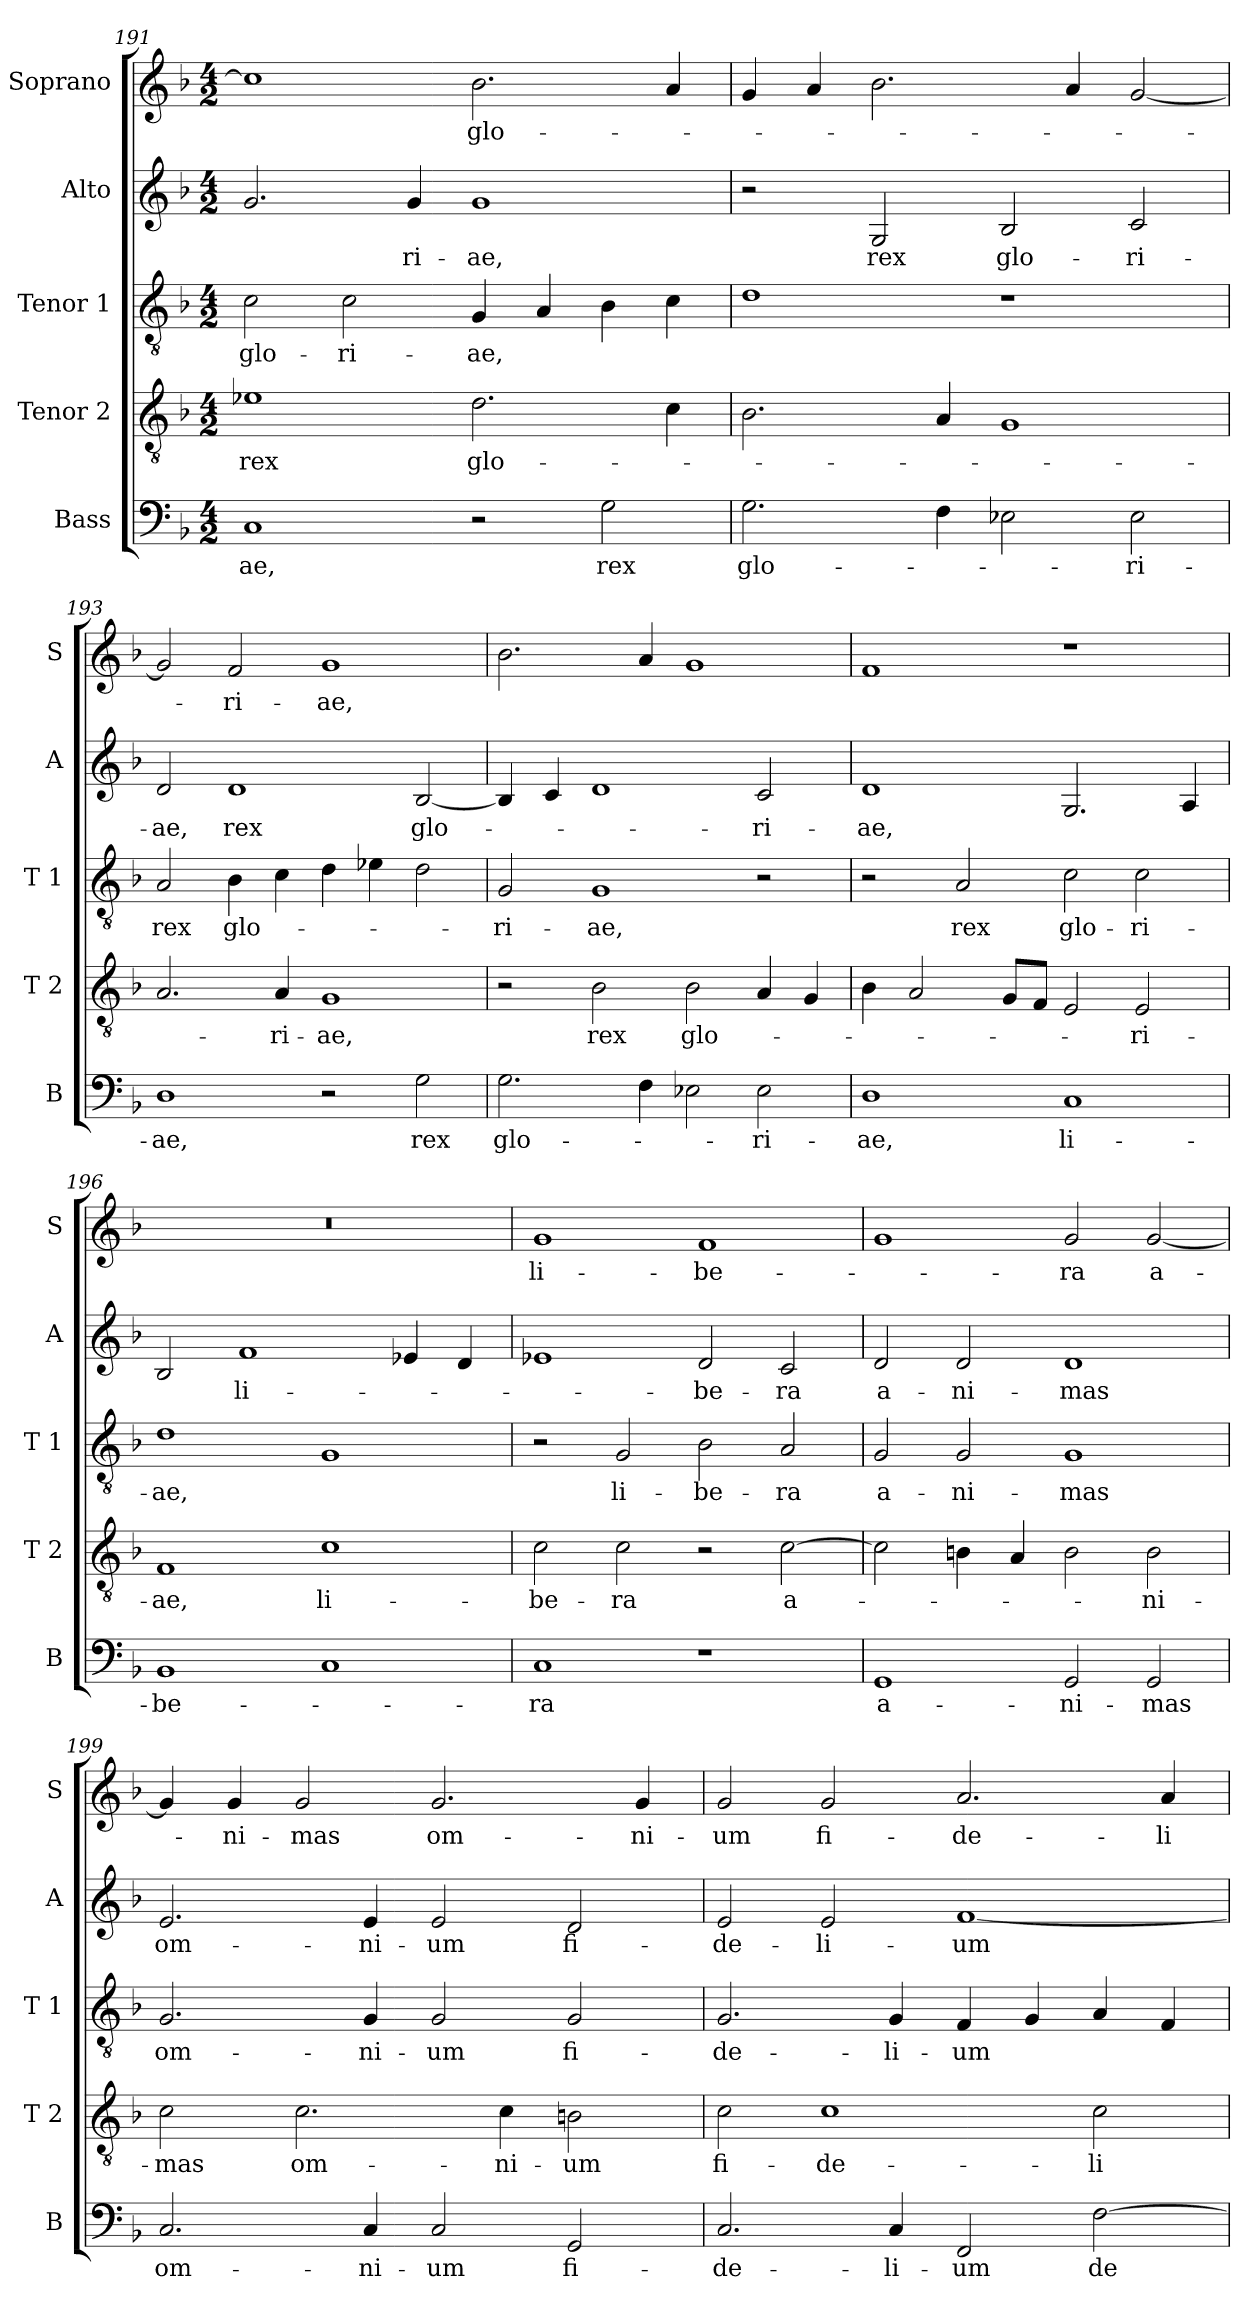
**kern	**text	**kern	**text	**kern	**text	**kern	**text	**kern	**text
*part5	*part5	*part4	*part4	*part3	*part3	*part2	*part2	*part1	*part1
*staff5	*staff5	*staff4	*staff4	*staff3	*staff3	*staff2	*staff2	*staff1	*staff1
*I"Bass	*	*I"Tenor 2	*	*I"Tenor 1	*	*I"Alto	*	*I"Soprano	*
*I'B	*	*I'T 2	*	*I'T 1	*	*I'A	*	*I'S	*
*clefF4	*	*clefGv2	*	*clefGv2	*	*clefG2	*	*clefG2	*
*k[b-]	*	*k[b-]	*	*k[b-]	*	*k[b-]	*	*k[b-]	*
*F:	*	*F:	*	*F:	*	*F:	*	*F:	*
*M4/2	*	*M4/2	*	*M4/2	*	*M4/2	*	*M4/2	*
=191	=191	=191	=191	=191	=191	=191	=191	=191	=191
!	!LO:LY:b:cj	!	!LO:LY:b:cj	!	!LO:LY:b:cj	!	!	!	!
1C	-ae,	1e-X	rex	2c\	glo-	2.g/	.	1cc]	.
!	!	!	!	!	!LO:LY:b:cj	!	!	!	!
.	.	.	.	2c\	-ri-	.	.	.	.
!	!	!	!	!	!	!	!LO:LY:b:cj	!	!
.	.	.	.	.	.	4g/	-ri-	.	.
!	!	!	!LO:LY:b:cj	!	!LO:LY:b:cj	!	!LO:LY:b:cj	!	!LO:LY:b:cj
2r	.	2.d\	glo-	4G/	-ae,	1g	-ae,	2.b-\	glo-
.	.	.	.	4A/	.	.	.	.	.
!	!LO:LY:b:cj	!	!	!	!	!	!	!	!
2G\	rex	.	.	4B-\	.	.	.	.	.
.	.	4c\	.	4c\	.	.	.	4a/	.
=192	=192	=192	=192	=192	=192	=192	=192	=192	=192
!	!LO:LY:b:cj	!	!	!	!	!	!	!	!
2.G\	glo-	2.B-\	.	1d	.	2r	.	4g/	.
.	.	.	.	.	.	.	.	4a/	.
!	!	!	!	!	!	!	!LO:LY:b:cj	!	!
.	.	.	.	.	.	2G/	rex	2.b-\	.
4F\	.	4A/	.	.	.	.	.	.	.
!	!	!	!	!	!	!	!LO:LY:b:cj	!	!
2E-X\	.	1G	.	1r	.	2B-/	glo-	.	.
.	.	.	.	.	.	.	.	4a/	.
!	!LO:LY:b:cj	!	!	!	!	!	!LO:LY:b:cj	!	!
2E-\	-ri-	.	.	.	.	2c/	-ri-	[<2g/	.
=193	=193	=193	=193	=193	=193	=193	=193	=193	=193
!	!LO:LY:b:cj	!	!	!	!LO:LY:b:cj	!	!LO:LY:b:cj	!	!
1D	-ae,	2.A/	.	2A/	rex	2d/	-ae,	2g/]	.
!	!	!	!	!	!LO:LY:b:cj	!	!LO:LY:b:cj	!	!LO:LY:b:cj
.	.	.	.	4B-\	glo-	1d	rex	2f/	-ri-
!	!	!	!LO:LY:b	!	!	!	!	!	!
.	.	4A/	-ri-	4c\	.	.	.	.	.
!	!	!	!LO:LY:b:rj	!	!	!	!	!	!LO:LY:b:cj
2r	.	1G	-ae,	4d\	.	.	.	1g	-ae,
.	.	.	.	4e-X\	.	.	.	.	.
!	!LO:LY:b:cj	!	!	!	!	!	!LO:LY:b:cj	!	!
2G\	rex	.	.	2d\	.	[<2B-/	glo-	.	.
=194	=194	=194	=194	=194	=194	=194	=194	=194	=194
!	!LO:LY:b:cj	!	!	!	!LO:LY:b:cj	!	!	!	!
2.G\	glo-	2r	.	2G/	-ri-	4B-/]	.	2.b-\	.
.	.	.	.	.	.	4c/	.	.	.
!	!	!	!LO:LY:b:cj	!	!LO:LY:b:cj	!	!	!	!
.	.	2B-\	rex	1G	-ae,	1d	.	.	.
4F\	.	.	.	.	.	.	.	4a/	.
!	!	!	!LO:LY:b:cj	!	!	!	!	!	!
2E-X\	.	2B-\	glo-	.	.	.	.	1g	.
!	!LO:LY:b:cj	!	!	!	!	!	!LO:LY:b:cj	!	!
2E-\	-ri-	4A/	.	2r	.	2c/	-ri-	.	.
.	.	4G/	.	.	.	.	.	.	.
!!LO:PB:g=z
=195	=195	=195	=195	=195	=195	=195	=195	=195	=195
!	!LO:LY:b:cj	!	!	!	!	!	!LO:LY:b:cj	!	!
1D	-ae,	4B-\	.	2r	.	1d	-ae,	1f	.
.	.	2A/	.	.	.	.	.	.	.
!	!	!	!	!	!LO:LY:b:cj	!	!	!	!
.	.	.	.	2A/	rex	.	.	.	.
.	.	8G/L	.	.	.	.	.	.	.
.	.	8F/J	.	.	.	.	.	.	.
!	!LO:LY:b:rj	!	!	!	!LO:LY:b:cj	!	!	!	!
1C	li-	2E/	.	2c\	glo-	2.G/	.	1r	.
!	!	!	!LO:LY:b:cj	!	!LO:LY:b:cj	!	!	!	!
.	.	2E/	-ri-	2c\	-ri-	.	.	.	.
.	.	.	.	.	.	4A/	.	.	.
=196	=196	=196	=196	=196	=196	=196	=196	=196	=196
!	!LO:LY:b:cj	!	!LO:LY:b:cj	!	!LO:LY:b:cj	!	!	!LO:N:vis=1	!
1BB-	-be-	1F	-ae,	1d	-ae,	2B-/	.	0r	.
!	!	!	!	!	!	!	!LO:LY:b:rj	!	!
.	.	.	.	.	.	1f	li-	.	.
!	!	!	!LO:LY:b:rj	!	!	!	!	!	!
1C	.	1c	li-	1G	.	.	.	.	.
.	.	.	.	.	.	4e-X/	.	.	.
.	.	.	.	.	.	4d/	.	.	.
=197	=197	=197	=197	=197	=197	=197	=197	=197	=197
!	!LO:LY:b:cj	!	!LO:LY:b:cj	!	!	!	!	!	!LO:LY:b:rj
1C	-ra	2c\	-be-	2r	.	1e-X	.	1g	li-
!	!	!	!LO:LY:b:cj	!	!LO:LY:b:cj	!	!	!	!
.	.	2c\	-ra	2G/	li-	.	.	.	.
!	!	!	!	!	!LO:LY:b:cj	!	!LO:LY:b:cj	!	!LO:LY:b:cj
1r	.	2r	.	2B-\	-be-	2d/	-be-	1f	-be-
!	!	!	!LO:LY:b:cj	!	!LO:LY:b:cj	!	!LO:LY:b:cj	!	!
.	.	[>2c\	a-	2A/	-ra	2c/	-ra	.	.
=198	=198	=198	=198	=198	=198	=198	=198	=198	=198
!	!LO:LY:b:rj	!	!	!	!LO:LY:b:cj	!	!LO:LY:b:cj	!	!
1GG	a-	2c\]	.	2G/	a-	2d/	a-	1g	.
!	!	!	!	!	!LO:LY:b:cj	!	!LO:LY:b:cj	!	!
.	.	4Bn\	.	2G/	-ni-	2d/	-ni-	.	.
.	.	4A/	.	.	.	.	.	.	.
!	!LO:LY:b:cj	!	!	!	!LO:LY:b:cj	!	!LO:LY:b:cj	!	!LO:LY:b:cj
2GG/	-ni-	2B\	.	1G	-mas	1d	-mas	2g/	-ra
!	!LO:LY:b:cj	!	!LO:LY:b:cj	!	!	!	!	!	!LO:LY:b:cj
2GG/	-mas	2B\	-ni-	.	.	.	.	[<2g/	a-
=199	=199	=199	=199	=199	=199	=199	=199	=199	=199
!	!LO:LY:b:cj	!	!LO:LY:b:cj	!	!LO:LY:b:cj	!	!LO:LY:b:cj	!	!
2.C/	om-	2c\	-mas	2.G/	om-	2.e/	om-	4g/]	.
!	!	!	!	!	!	!	!	!	!LO:LY:b
.	.	.	.	.	.	.	.	4g/	-ni-
!	!	!	!LO:LY:b:cj	!	!	!	!	!	!LO:LY:b:rj
.	.	2.c\	om-	.	.	.	.	2g/	-mas
!	!LO:LY:b:cj	!	!	!	!LO:LY:b:cj	!	!LO:LY:b:cj	!	!
4C/	-ni-	.	.	4G/	-ni-	4e/	-ni-	.	.
!	!LO:LY:b:cj	!	!	!	!LO:LY:b:cj	!	!LO:LY:b:cj	!	!LO:LY:b:cj
2C/	-um	.	.	2G/	-um	2e/	-um	2.g/	om-
!	!	!	!LO:LY:b:cj	!	!	!	!	!	!
.	.	4c\	-ni-	.	.	.	.	.	.
!	!LO:LY:b:cj	!	!LO:LY:b:cj	!	!LO:LY:b:cj	!	!LO:LY:b:cj	!	!
2GG/	fi-	2Bn\	-um	2G/	fi-	2d/	fi-	.	.
!	!	!	!	!	!	!	!	!	!LO:LY:b:cj
.	.	.	.	.	.	.	.	4g/	-ni-
!!LO:LB:g=z
=200	=200	=200	=200	=200	=200	=200	=200	=200	=200
!	!LO:LY:b:cj	!	!LO:LY:b:cj	!	!LO:LY:b:cj	!	!LO:LY:b:cj	!	!LO:LY:b:cj
2.C/	-de-	2c\	fi-	2.G/	-de-	2e/	-de-	2g/	-um
!	!	!	!LO:LY:b:cj	!	!	!	!LO:LY:b:cj	!	!LO:LY:b:cj
.	.	1c	-de-	.	.	2e/	-li-	2g/	fi-
!	!LO:LY:b:cj	!	!	!	!LO:LY:b:cj	!	!	!	!
4C/	-li-	.	.	4G/	-li-	.	.	.	.
!	!LO:LY:b:cj	!	!	!	!LO:LY:b	!	!LO:LY:b:cj	!	!LO:LY:b:cj
2FF/	-um	.	.	4F/	-um	[<1f	-um	2.a/	-de-
.	.	.	.	4G/	.	.	.	.	.
!	!LO:LY:b:cj	!	!LO:LY:b:cj	!	!	!	!	!	!
[>2F\	de-	2c\	-li-	4A/	.	.	.	.	.
!	!	!	!	!	!	!	!	!	!LO:LY:b:cj
.	.	.	.	4F/	.	.	.	4a/	-li-
=	=	=	=	=	=	=	=	=	=
*-	*-	*-	*-	*-	*-	*-	*-	*-	*-
